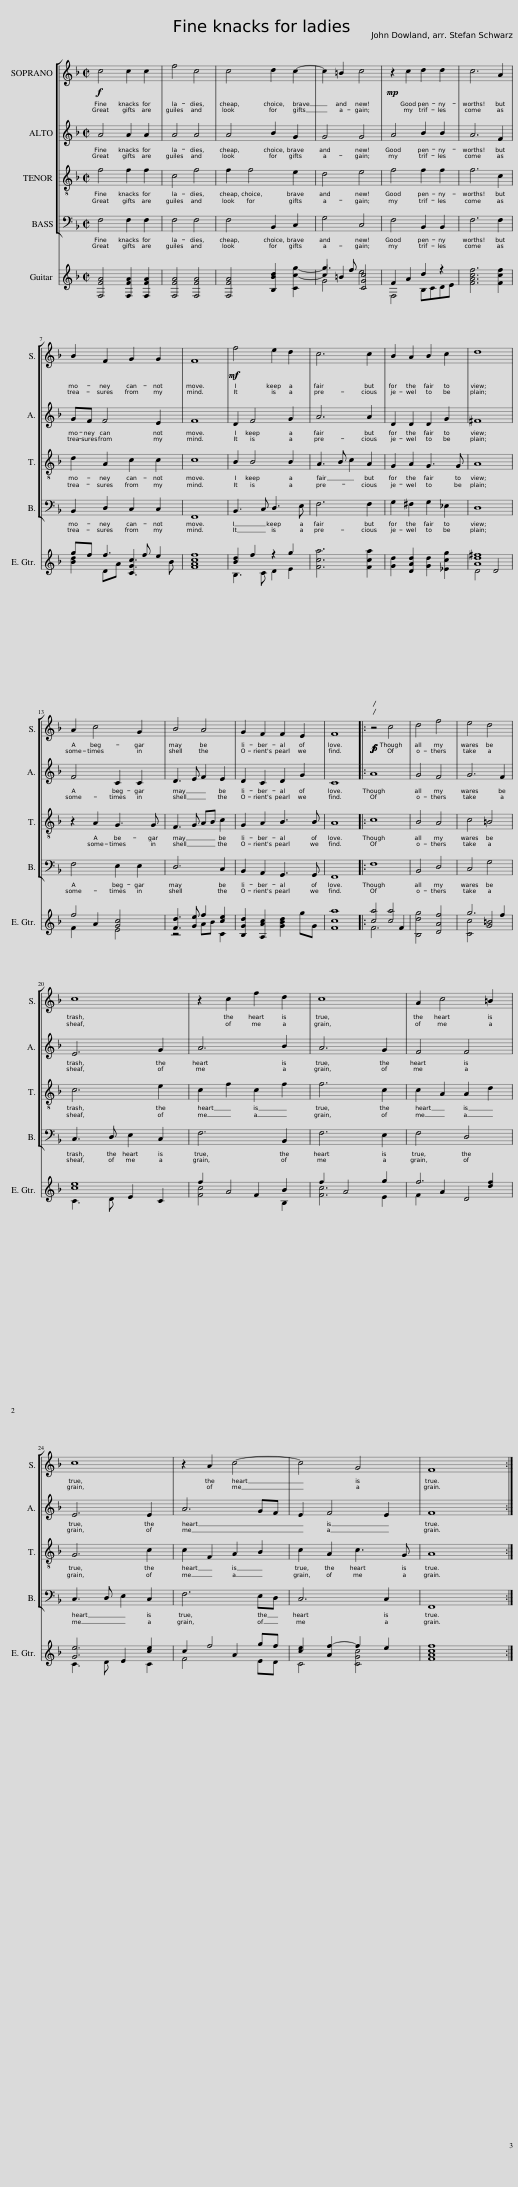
X:1
%%score [ 1 2 3 4 ] ( 5 6 7 )
L:1/8
M:2/2
I:linebreak $
K:F
V:1 treble
V:2 treble
V:3 treble-8 transpose=-12
V:4 bass
V:5 treble transpose=-12
V:6 treble transpose="-12 "
V:7 treble transpose="-12 "
V:1
!f! c4 c2 c2 | f4 c4 | c4 d2 c2- | c2 =B2 c4 |!mp! z2 c2 d2 d2 | %5
 c6 A2 |$ B2 F2 G2 G2 | F8 |!mf! f4 e2 d2 | c6 c2 | %10
 B2 A2 B2 c2 | d8 |$ A2 c4 G2 | B4 A4 | G2 F2 F2 E2 | %15
 F8 |:!f!!p!!f! z4 c4 | d4 f4 | e4 d4 |$ c8 | %20
 z2 c2 f2 d2 | c8 | A2 c4 =B2 |$ c8 | z2 A2 c4- | %25
 c4 G4 | F8 :| %27
V:2
 A4 A2 A2 | A4 A4 | A4 B2 G2 | G4 G4 | A4 B2 B2 | %5
 A6 F2 |$ GF F4 E2 | F8 | D2 F4 G2 | A6 A2 | %10
 D2 D2 D2 G2 | ^F8 |$ F4 C2 C2 | D3 E F2 E2 | D2 C2 D2 G2 | %15
 C8 |: A8 | G4 F4 | G6 F2 |$ E6 G2 | %20
 A6 B2 | A6 G2 | F4 F4 |$ E6 E2 | A6 GF | %25
 E2 F4 E2 | F8 :| %27
V:3
 f4 f2 f2 | c4 f4 | f2 f4 e2 | d4 e4 | f4 f2 f2 | %5
 f6 c2 |$ d2 A2 c2 c2 | c8 | B2 B4 B2 | A3 B c2 A2 | %10
 G2 A2 G3 G | A8 |$ z2 A2 G3 G | F3 G AB c2 | G2 A2 B3 B | %15
 A8 |: c8 | B4 A4 | c4 =B4 |$ c6 e2 | %20
 c2 f2 c2 f2 | f6 c2 | c2 A2 A2 d2 |$ G6 c2 | c2 F2 A2 B2 | %25
 c2 A2 c3 G | A8 :| %27
V:4
 F,4 F,2 F,2 | F,4 F,4 | F,4 B,,2 C,2 | G,4 C,4 | F,4 B,,2 B,,2 | %5
 F,6 F,2 |$ B,,2 D,2 C,2 C,2 | F,,8 | B,,3 C, D,3 E, | F,6 F,2 | %10
 G,2 ^F,2 G,2 _E,2 | D,8 |$ F,4 E,2 E,2 | D,6 C,2 | B,,2 A,,2 G,,3 G,, | %15
 F,,8 |: F,8 | B,,4 D,4 | C,4 G,4 |$ C,3 D, E,2 C,2 | %20
 F,6 B,,2 | F,6 E,2 | F,4 D,4 |$ C,3 D, E,2 C,2 | F,6 E,D, | %25
 C,6 C,2 | F,,8 :| %27
V:5
 [F,FA]4 [F,FA]2 [F,FA]2 | [F,FA]4 [F,FA]4 | [F,FA]4 [B,Bd]2 [Cc-g-]2 | g3 f e4 | F2 A2 d2 z2 | %5
 [FAcf]6 [Fcf]2 |$ gf f3 f e2 | [FAcf]8 | [Bd]2 f2 z2 g2 | [Fca]6 [Fca]2 | %10
 [Gd]2 [DAd]2 [Gd]2 [_Ecg]2 | [Ad^f]8 |$ f4 [Gc]4 | [Fd]3 [Ge] f2 [ce]2 | [B,Gd]2 [A,Ac]2 [GBd]2 gG | %15
 [Fca]8 |: [ca]4 [ca]4 | [B,dg]4 [DAf]4 | g6 f2 |$ [ce]8 | %20
 f2 A4 B2 | f2 A4 g2 | f6 [df]2 |$ [Ge]6 [ce]2 | c2 f4 gf | %25
 [ce]2 [Af-]2 f2 e2 | [FAcf]8 :| %27
V:6
 x8 | x8 | x8 | G4 x4 | F,4 B,CDE | %5
 x8 |$ [Bd]2 DA [CGc]3 B | x8 | B,3 C D2 E2 | x8 | %10
 x8 | D4 D4 |$ F2 A2 E4 | z4 AB C2 | x8 | %15
 x8 |: F6 F2 | x8 | [Cc]4 [G=B]4 |$ C3 D E2 C2 | %20
 [Fc]4 F2 B,2 | [Fc]6 E2 | F2 A2 D4 |$ C3 D E2 C2 | F4 A2 ED | %25
 C4 [CGc]4 | x8 :| %27
V:7
 x8 | x8 | x8 | c2 =B2 [CGc]4 | x8 | %5
 x8 |$ x8 | x8 | x8 | x8 | %10
 x8 | x8 |$ x8 | x8 | x8 | %15
 x8 |: x8 | x8 | x8 |$ x8 | %20
 x8 | x8 | x8 |$ x8 | x8 | %25
 x8 | x8 :| %27
